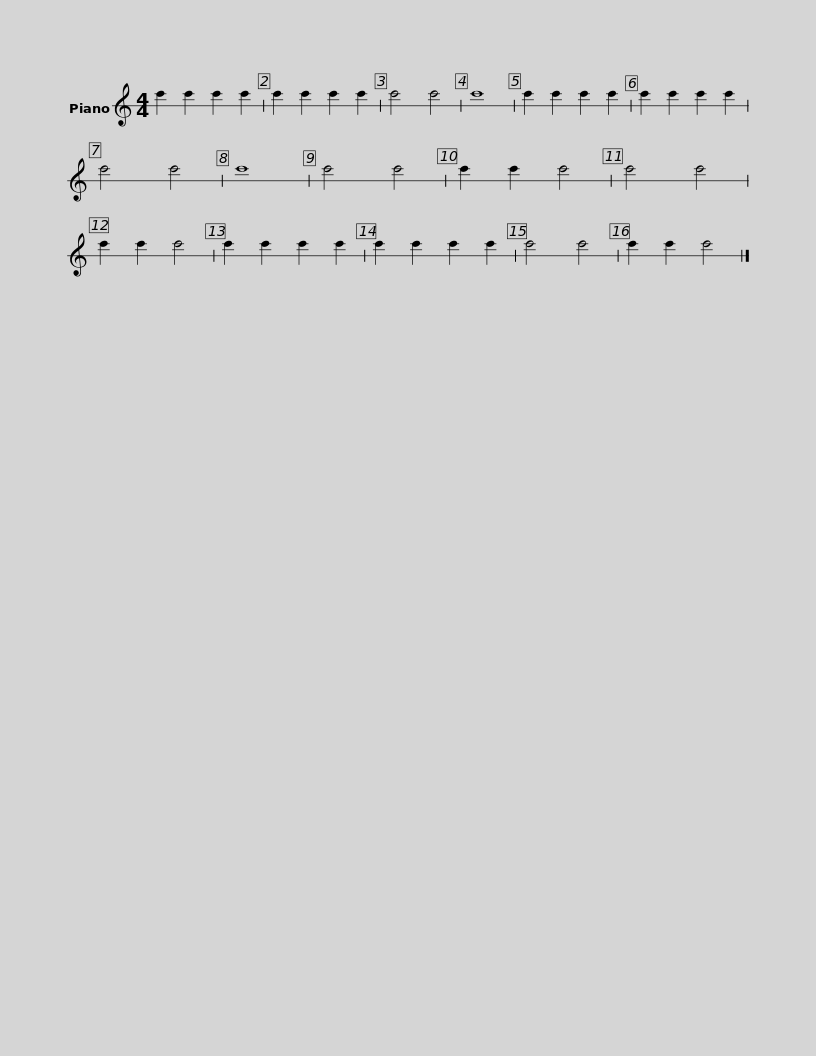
X:1
L:1/8
M:4/4
I:linebreak $
K:C
V:1 treble stafflines=1
V:1
 f2 f2 f2 f2 | f2 f2 f2 f2 | f4 f4 | f8 | f2 f2 f2 f2 | %5
 f2 f2 f2 f2 | f4 f4 | f8 |$ f4 f4 | f2 f2 f4 | %10
 f4 f4 | f2 f2 f4 | f2 f2 f2 f2 | f2 f2 f2 f2 | f4 f4 | %15
 f2 f2 f4 |] %16
